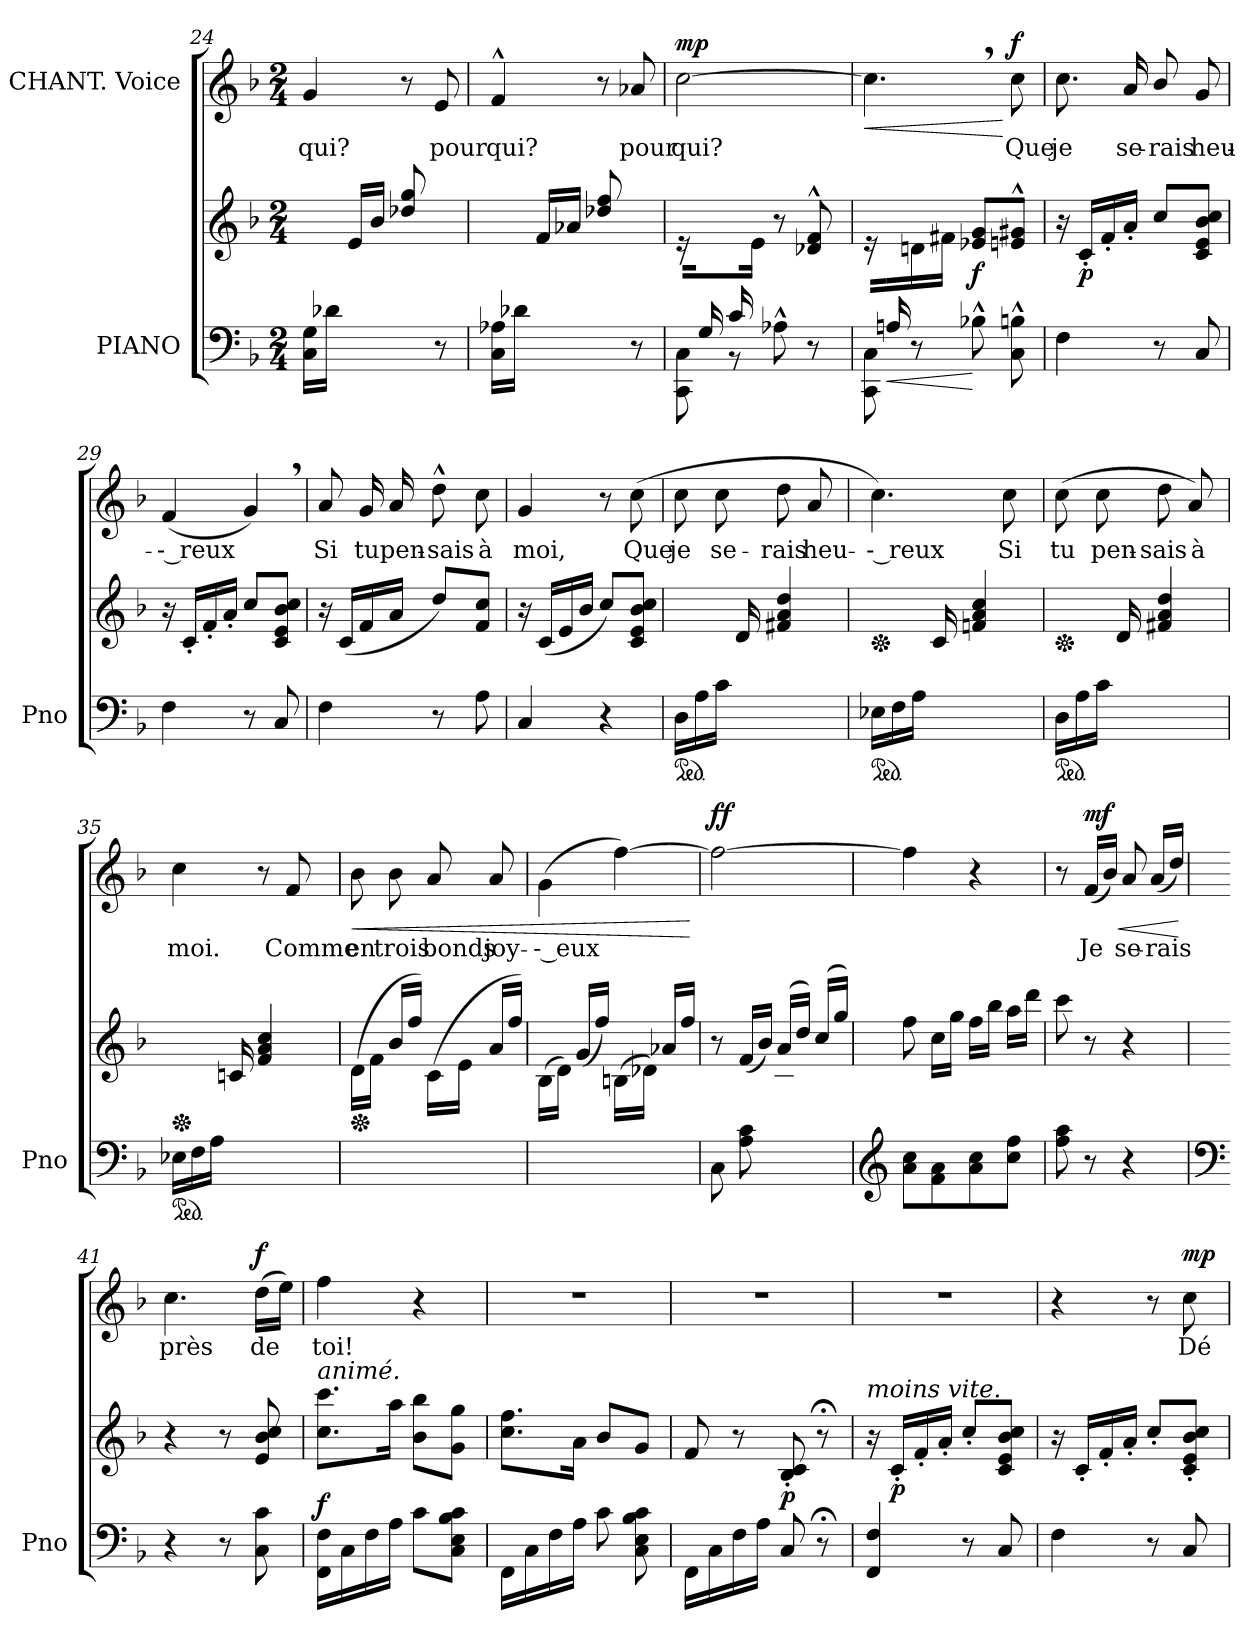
**kern	**kern	**dynam	**kern	**text	**dynam
*part2	*part2	*part2	*part1	*part1	*part1
*staff3	*staff2	*staff2/3	*staff1	*staff1	*staff1
*I"PIANO	*	*	*I"CHANT. Voice	*	*
*I'Pno	*	*	*	*	*
*clefF4	*clefG2	*	*clefG2	*	*
*k[b-]	*k[b-]	*	*k[b-]	*	*
*M2/4	*M2/4	*	*M2/4	*	*
=24	=24	=24	=24	=24	=24
*	*^	*	*	*	*
!	!	!	!	!	!LO:LY:b	!
(>16C\ 16G\LL	2ryy	8ryy	.	4g/	qui?	.
16d-X\JJ	.	.	.	.	.	.
4ryy	.	16e/LL	.	.	.	.
.	.	16b-/JJ	.	.	.	.
.	.	8dd-X/ 8gg/)	.	8r	.	.
!	!	!	!	!	!LO:LY:b	!
8r	.	8ryy	.	8e/	pour	.
!!LO:LB:g=z
=25	=25	=25	=25	=25	=25	=25
!	!	!	!	!	!LO:LY:b	!
(>16C\ 16A-X\LL	2ryy	8ryy	.	4f^^/	qui?	.
16d-X\JJ	.	.	.	.	.	.
4ryy	.	16f/LL	.	.	.	.
.	.	16a-X/JJ	.	.	.	.
.	.	8dd-X/ 8ff/)	.	8r	.	.
!	!	!	!	!	!LO:LY:b	!
8r	.	8ryy	.	8a-X/	pour	.
=26	=26	=26	=26	=26	=26	=26
*^	*	*	*	*	*	*
!	!	!	!	!	!	!LO:LY:b	!LO:DY:a
*	*	*v	*v	*	*	*	*
16ryy	8CC\ 8C\	16r	.	[2cc\	qui?	mp
16G/LL	.	8ryy	.	.	.	.
16c/	8r	.	.	.	.	.
4ryy	.	16e\JJ	.	.	.	.
.	8A-X^^\	8r	.	.	.	.
.	8r	8d-X/^^ 8f/^^	.	.	.	.
16ryy	.	.	.	.	.	.
=27	=27	=27	=27	=27	=27	=27
!	!	!	!	!	!	!LO:HP:b
16ryy	8CC\ 8C\	16r	.	4.cc,\]	.	<
!	!	!	!LO:HP:b=2	!	!	!
16An/LL	.	16ryy	<	.	.	.
4.ryy	8r	16dn\	.	.	.	.
.	.	16f#X\JJ	.	.	.	.
!	!	!	!LO:DY:n=1:b	!	!	!
.	8B-X^^\	8e-X/ 8g/L	[ f	.	.	.
!	!	!	!	!	!LO:LY:b	!LO:DY:n=1:a
.	8C\^^ 8Bn\^^	8en/^^ 8g#X/^^J	.	8cc\	Que	[ f
=28	=28	=28	=28	=28	=28	=28
!	!	!	!	!	!LO:LY:b	!
*v	*v	*	*	*	*	*
4F\	16r	.	8.cc\	je	.
!	!	!LO:DY:b	!	!	!
.	16c'/LL	p	.	.	.
.	16f'/	.	.	.	.
!	!	!	!	!LO:LY:b	!
.	16a'/JJ	.	16a/	se-	.
!	!	!	!	!LO:LY:b	!
8r	8cc/L	.	8b-/	-rais	.
!	!	!	!	!LO:LY:b	!
8C/	8c/ 8e/ 8b-/ 8cc/J	.	8g/	heu-	.
!!LO:PB:g=z
=29	=29	=29	=29	=29	=29
!	!	!	!	!LO:LY:b	!
4F\	16r	.	(<4f/	-- reux	.
.	16c'/LL	.	.	.	.
.	16f'/	.	.	.	.
.	16a'/JJ	.	.	.	.
8r	8cc/L	.	4g,/)	.	.
8C/	8c/ 8e/ 8b-/ 8cc/J	.	.	.	.
=30	=30	=30	=30	=30	=30
!	!	!	!	!LO:LY:b	!
4F\	16r	.	8a/	Si	.
.	(<16c/LL	.	.	.	.
!	!	!	!	!LO:LY:b	!
.	16f/	.	16g/	tu	.
!	!	!	!	!LO:LY:b	!
.	16a/JJ	.	16a/	pen-	.
!	!	!	!	!LO:LY:b	!
8r	8dd/L)	.	8dd^^\	-sais	.
!	!	!	!	!LO:LY:b	!
8A\	8f/ 8cc/J	.	8cc\	à	.
=31	=31	=31	=31	=31	=31
!	!	!	!	!LO:LY:b	!
4C/	16r	.	4g/	moi,	.
.	(<16c/LL	.	.	.	.
.	16e/	.	.	.	.
.	16b-/JJ	.	.	.	.
4r	8cc/L)	.	8r	.	.
!	!	!	!	!LO:LY:b	!
.	8c/ 8e/ 8b-/ 8cc/J	.	(>8cc\	Que	.
=32	=32	=32	=32	=32	=32
*ped	*	*	*	*	*
*	*^	*	*	*	*
!	!	!	!	!	!LO:LY:b	!
(>16D\LL	2ryy	8.ryy	.	8cc\	je	.
16A\	.	.	.	.	.	.
!	!	!	!	!	!LO:LY:b	!
16c\JJ	.	.	.	8cc\	se-	.
4ryy	.	16d/)	.	.	.	.
!	!	!	!	!	!LO:LY:b	!
.	.	4f#X/ 4a/ 4dd/	.	8dd\	-rais	.
!	!	!	!	!	!LO:LY:b	!
.	.	.	.	8a/	heu-	.
16ryy	.	.	.	.	.	.
!!LO:LB:g=z
=33	=33	=33	=33	=33	=33	=33
*ped	*	*	*	*	*	*
*	*Xped	*	*	*	*	*
!	!	!	!	!	!LO:LY:b	!
(>16E-X\LL	2ryy	8.ryy	.	4.cc\)	-- reux	.
16F\	.	.	.	.	.	.
16A\JJ	.	.	.	.	.	.
4ryy	.	16c/)	.	.	.	.
.	.	4fn/ 4a/ 4cc/	.	.	.	.
!	!	!	!	!	!LO:LY:b	!
.	.	.	.	8cc\	Si	.
16ryy	.	.	.	.	.	.
=34	=34	=34	=34	=34	=34	=34
*ped	*	*	*	*	*	*
*	*Xped	*	*	*	*	*
!	!	!	!	!	!LO:LY:b	!
(>16D\LL	2ryy	8.ryy	.	(>8cc\	tu	.
16A\	.	.	.	.	.	.
!	!	!	!	!	!LO:LY:b	!
16c\JJ	.	.	.	8cc\	pen-	.
4ryy	.	16d/)	.	.	.	.
!	!	!	!	!	!LO:LY:b	!
.	.	4f#X/ 4a/ 4dd/	.	8dd\	-sais	.
!	!	!	!	!	!LO:LY:b	!
.	.	.	.	8a/)	à	.
16ryy	.	.	.	.	.	.
=35	=35	=35	=35	=35	=35	=35
*ped	*	*	*	*	*	*
*	*Xped	*	*	*	*	*
!	!	!	!	!	!LO:LY:b	!
(>16E-X\LL	2ryy	8.ryy	.	4cc\	moi.	.
16F\	.	.	.	.	.	.
16A\JJ	.	.	.	.	.	.
4ryy	.	16cn/)	.	.	.	.
.	.	4f/ 4a/ 4cc/	.	8r	.	.
!	!	!	!	!	!LO:LY:b	!
.	.	.	.	8f/	Comme	.
16ryy	.	.	.	.	.	.
*	*v	*v	*	*	*	*
=36	=36	=36	=36	=36	=36
*	*Xped	*	*	*	*
!	!	!	!	!LO:LY:b	!LO:HP:b
2ryy	(>16d\LL	.	8b-\	en	<
.	16f\JJ	.	.	.	.
!	!	!	!	!LO:LY:b	!
.	16b-/LL	.	8b-\	trois	.
.	16ff/JJ)	.	.	.	.
!	!	!	!	!LO:LY:b	!
.	(>16c\LL	.	8a/	bonds	.
.	16e\JJ	.	.	.	.
!	!	!	!	!LO:LY:b	!
.	16a/LL	.	8a/	joy-	.
.	16ff/JJ)	.	.	.	.
!!LO:LB:g=z
=37	=37	=37	=37	=37	=37
!	!	!	!	!LO:LY:b	!
2ryy	(>16B-\LL	.	(>4g\	-- eux	.
.	16d\JJ)	.	.	.	.
.	(<16g/LL	.	.	.	.
.	16ff/JJ)	.	.	.	.
.	(>16Bn\LL	.	[4ff\)	.	.
.	16d-X\JJ)	.	.	.	.
.	16a-X/LL	.	.	.	.
.	16ff/JJ	.	.	.	.
.	.	.	.	.	[
=38	=38	=38	=38	=38	=38
*	*^	*	*	*	*
!	!	!	!	!	!	!LO:DY:a
8C\	8r	4ryy	.	2ff\_	.	ff
8A\ 8c\L	(<16f/LL	.	.	.	.	.
.	16b-/JJ)	.	.	.	.	.
4ryy	(<16a/LL	8c\ 8f\	.	.	.	.
.	16dd/JJ)	.	.	.	.	.
.	(<16cc/LL	8f\ 8a\J	.	.	.	.
.	16gg/JJ)	.	.	.	.	.
*	*v	*v	*	*	*	*
=39	=39	=39	=39	=39	=39
*clefG2	*	*	*	*	*
8a\ 8cc\L	8ff\	.	4ff\]	.	.
8f\ 8a\	16cc\LL	.	.	.	.
.	16gg\JJ	.	.	.	.
8a\ 8cc\	16ff\LL	.	4r	.	.
.	16bb-\JJ	.	.	.	.
8cc\ 8ff\J	16aa\LL	.	.	.	.
.	16ddd\JJ	.	.	.	.
=40	=40	=40	=40	=40	=40
8ff\ 8aa\	8ccc\	.	8r	.	.
!	!	!	!	!LO:LY:b	!LO:HP:b
!	!	!	!	!	!LO:DY:n=1:a
8r	8r	.	(<16f/LL	Je	< mf
.	.	.	16b-/JJ)	.	.
!	!	!	!	!LO:LY:b	!
4r	4r	.	8a/	se-	.
!	!	!	!	!LO:LY:b	!
.	.	.	(<16a/LL	-rais	.
.	.	.	16dd/JJ)	.	.
.	.	.	.	.	[
!!LO:LB:g=z
=41	=41	=41	=41	=41	=41
*clefF4	*	*	*	*	*
!	!	!	!	!LO:LY:b	!
4r	4r	.	4.cc\	près	.
8r	8r	.	.	.	.
!	!	!	!	!LO:LY:b	!LO:DY:a
8C\ 8c\	8e/ 8b-/ 8cc/	.	(>16dd\LL	de	f
.	.	.	16ee\JJ)	.	.
=42	=42	=42	=42	=42	=42
*	*	*	*MM130	*	*
!	!LO:TX:a:i:t=animé.	!	!	!	!
!	!	!LO:DY:a=2	!	!LO:LY:b	!
16FF\ 16F\LL	8.cc\ 8.ccc\L	f	4ff\	toi!	.
16C\	.	.	.	.	.
16F\	.	.	.	.	.
16A\JJ	16aa\Jk	.	.	.	.
8c\L	8b-\ 8bb-\L	.	4r	.	.
8C\ 8E\ 8B-\ 8c\J	8g\ 8gg\J	.	.	.	.
=43	=43	=43	=43	=43	=43
16FF\LL	8.cc\ 8.ff\L	.	2r	.	.
16C\	.	.	.	.	.
16F\	.	.	.	.	.
16A\JJ	16a\Jk	.	.	.	.
8c\	8b-/L	.	.	.	.
8C\ 8E\ 8B-\ 8c\	8g/J	.	.	.	.
=44	=44	=44	=44	=44	=44
16FF\LL	8f/	.	2r	.	.
16C\	.	.	.	.	.
16F\	8r	.	.	.	.
16A\JJ	.	.	.	.	.
!	!	!LO:DY:a=2	!	!	!
8C/	8B-/' 8c/'	p	.	.	.
8r;<	8r;<	.	.	.	.
=45	=45	=45	=45	=45	=45
*	*	*	*MM100	*	*
!	!LO:TX:a:i:t=moins vite.	!	!	!	!
4FF/ 4F/	16r	.	2r	.	.
!	!	!LO:DY:b	!	!	!
.	16c'/LL	p	.	.	.
.	16f'/	.	.	.	.
.	16a'/JJ	.	.	.	.
8r	8cc'/L	.	.	.	.
8C/	8c/ 8e/ 8b-/ 8cc/J	.	.	.	.
!!LO:PB:g=z
=46	=46	=46	=46	=46	=46
4F\	16r	.	4r	.	.
.	16c'/LL	.	.	.	.
.	16f'/	.	.	.	.
.	16a'/JJ	.	.	.	.
8r	8cc'/L	.	8r	.	.
!	!	!	!	!LO:LY:b	!LO:DY:a
8C/	8c/' 8e/' 8b-/' 8cc/'J	.	8cc\	Dé-	mp
=	=	=	=	=	=
*-	*-	*-	*-	*-	*-
